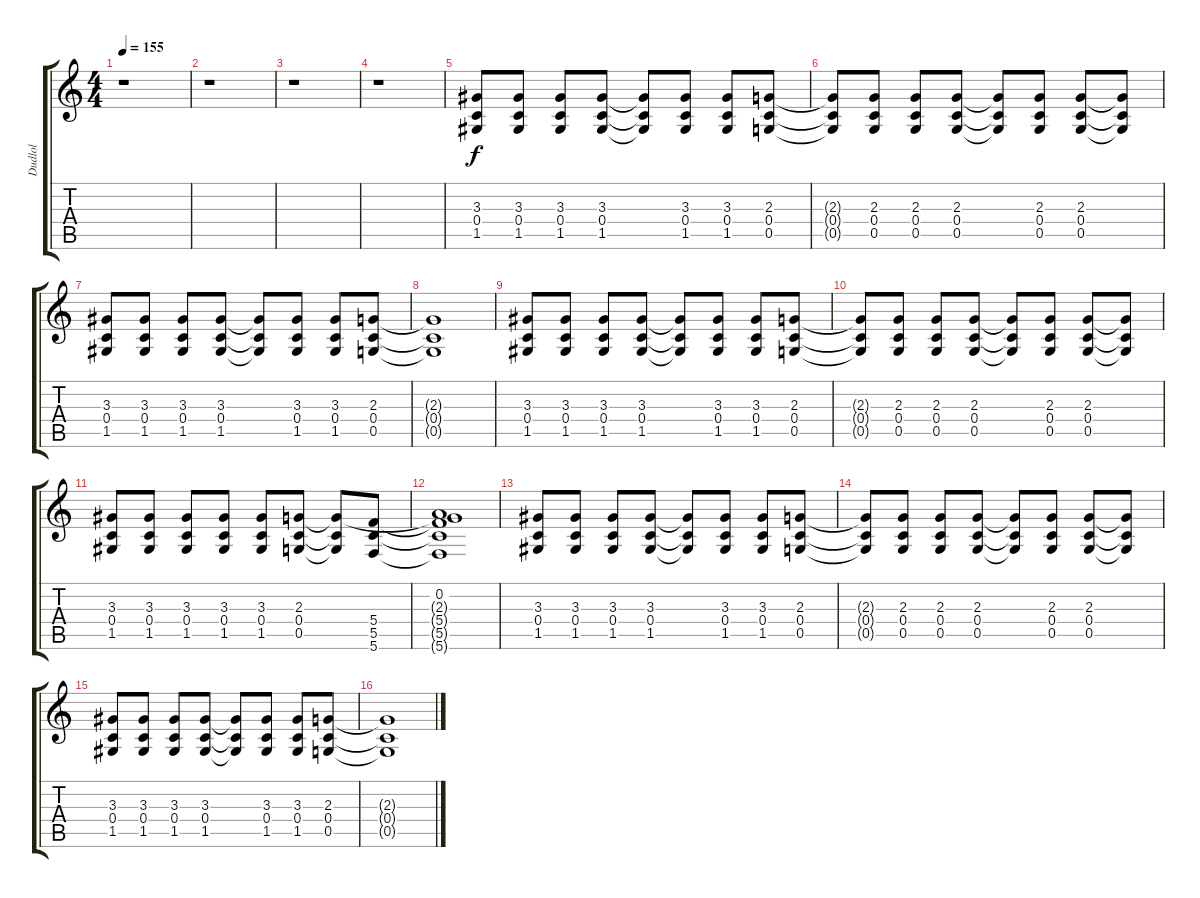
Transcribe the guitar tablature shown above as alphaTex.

\track ("Dudlol" "Dudlol") {instrument distortionguitar}
\staff {score tabs}
\tuning (D4 A3 F3 C3 G2 C2) {hide}
\ts (4 4)
\tempo 155
\clef g2
\ks c
r.1{dy f} |
r.1 |
r.1 |
r.1 |
(3.3 0.4 1.5).8 (3.3 0.4 1.5).8 (3.3 0.4 1.5).8 (3.3 0.4 1.5).8 (3.3{t} 0.4{t} 1.5{t}).8 (3.3 0.4 1.5).8 (3.3 0.4 1.5).8 (2.3 0.4 0.5).8 |
(2.3{t} 0.4{t} 0.5{t}).8 (2.3 0.4 0.5).8 (2.3 0.4 0.5).8 (2.3 0.4 0.5).8 (2.3{t} 0.4{t} 0.5{t}).8 (2.3 0.4 0.5).8 (2.3 0.4 0.5).8 (2.3{t} 0.4{t} 0.5{t}).8 |
(3.3 0.4 1.5).8 (3.3 0.4 1.5).8 (3.3 0.4 1.5).8 (3.3 0.4 1.5).8 (3.3{t} 0.4{t} 1.5{t}).8 (3.3 0.4 1.5).8 (3.3 0.4 1.5).8 (2.3 0.4 0.5).8 |
(2.3{t} 0.4{t} 0.5{t}).1 |
(3.3 0.4 1.5).8 (3.3 0.4 1.5).8 (3.3 0.4 1.5).8 (3.3 0.4 1.5).8 (3.3{t} 0.4{t} 1.5{t}).8 (3.3 0.4 1.5).8 (3.3 0.4 1.5).8 (2.3 0.4 0.5).8 |
(2.3{t} 0.4{t} 0.5{t}).8 (2.3 0.4 0.5).8 (2.3 0.4 0.5).8 (2.3 0.4 0.5).8 (2.3{t} 0.4{t} 0.5{t}).8 (2.3 0.4 0.5).8 (2.3 0.4 0.5).8 (2.3{t} 0.4{t} 0.5{t}).8 |
(3.3 0.4 1.5).8 (3.3 0.4 1.5).8 (3.3 0.4 1.5).8 (3.3 0.4 1.5).8 (3.3 0.4 1.5).8 (2.3 0.4 0.5).8 (2.3{t} 0.4{t} 0.5{t}).8 (5.4 5.5 5.6).8 |
(0.2 2.3{t} 5.4{t} 5.5{t} 5.6{t}).1 |
(3.3 0.4 1.5).8 (3.3 0.4 1.5).8 (3.3 0.4 1.5).8 (3.3 0.4 1.5).8 (3.3{t} 0.4{t} 1.5{t}).8 (3.3 0.4 1.5).8 (3.3 0.4 1.5).8 (2.3 0.4 0.5).8 |
(2.3{t} 0.4{t} 0.5{t}).8 (2.3 0.4 0.5).8 (2.3 0.4 0.5).8 (2.3 0.4 0.5).8 (2.3{t} 0.4{t} 0.5{t}).8 (2.3 0.4 0.5).8 (2.3 0.4 0.5).8 (2.3{t} 0.4{t} 0.5{t}).8 |
(3.3 0.4 1.5).8 (3.3 0.4 1.5).8 (3.3 0.4 1.5).8 (3.3 0.4 1.5).8 (3.3{t} 0.4{t} 1.5{t}).8 (3.3 0.4 1.5).8 (3.3 0.4 1.5).8 (2.3 0.4 0.5).8 |
(2.3{t} 0.4{t} 0.5{t}).1
